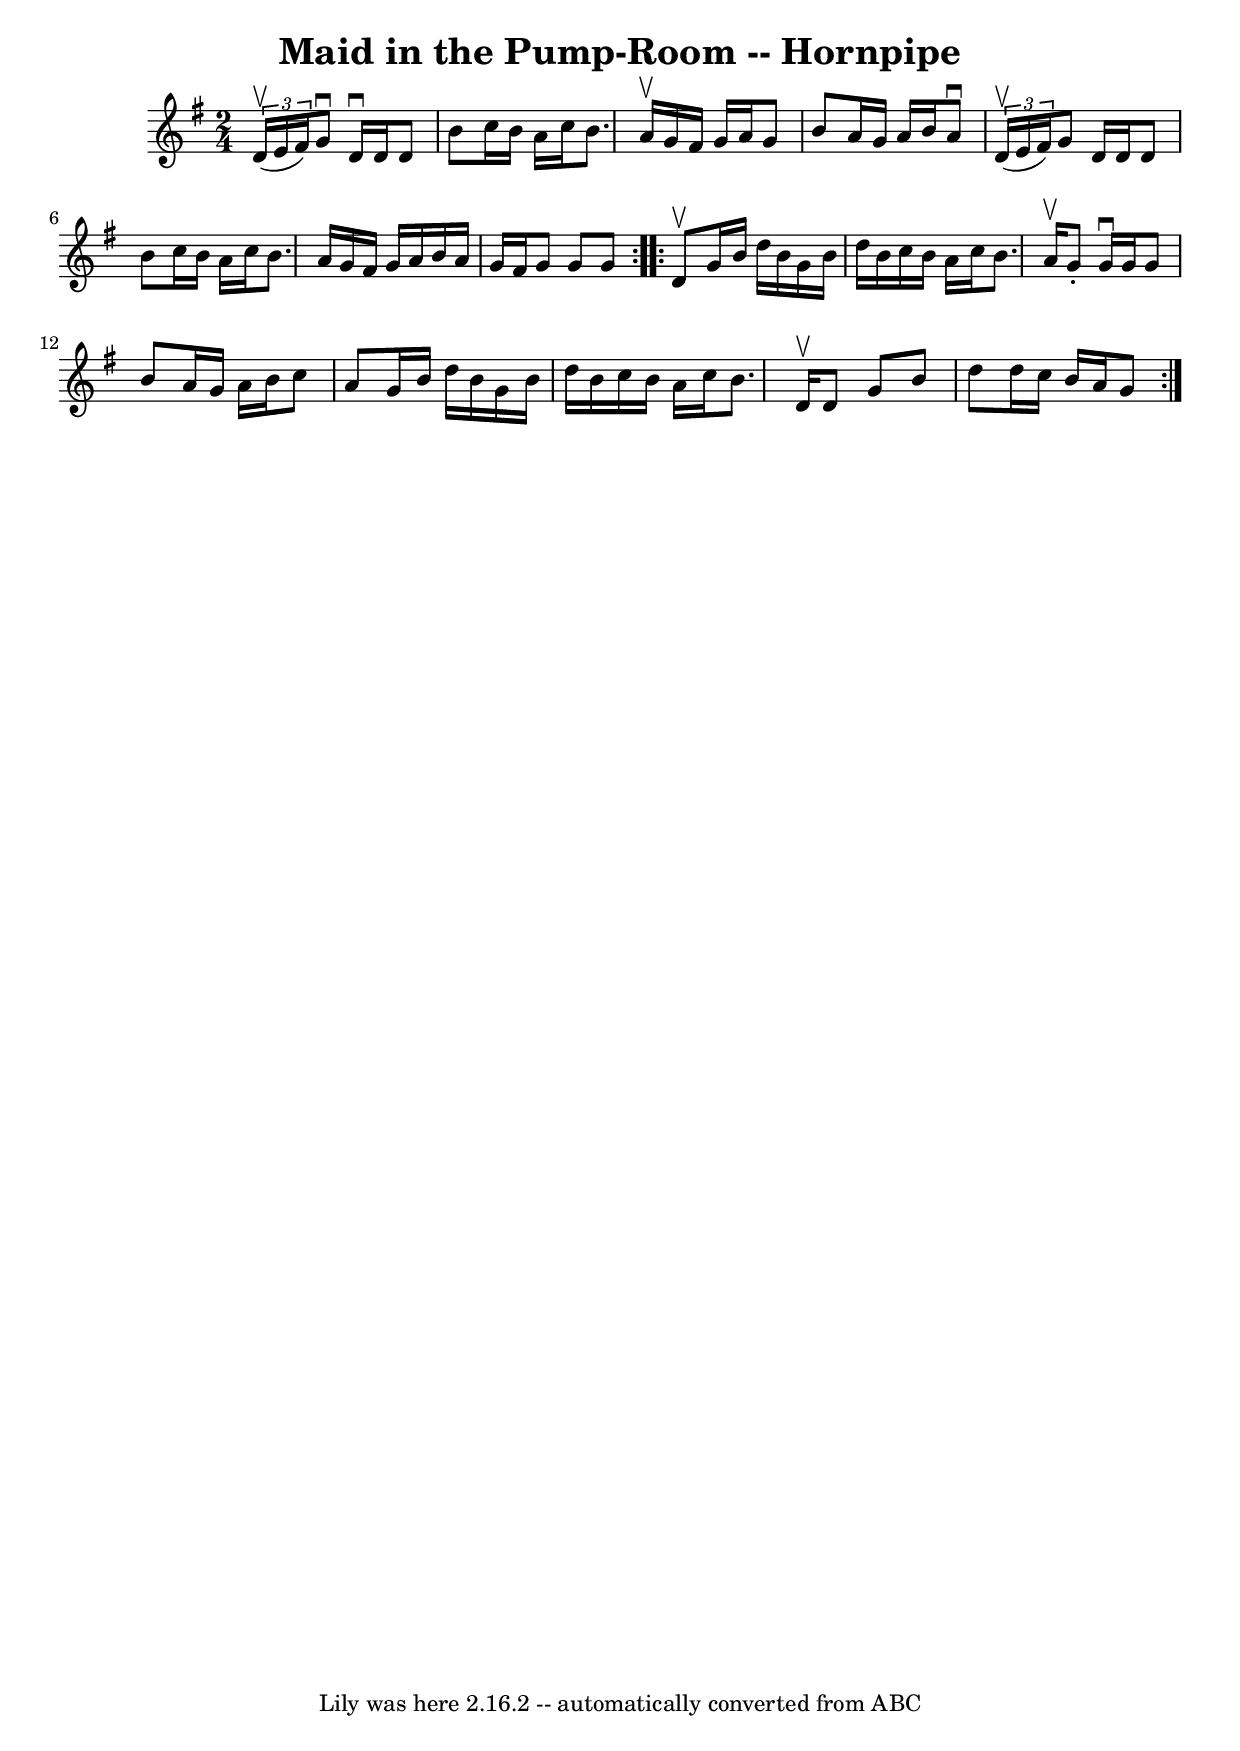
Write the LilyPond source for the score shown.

\version "2.7.40"
\include "Mammoth.ily"
\header {
	book = "Cole's 1000 Fiddle Tunes"
	crossRefNumber = "1"
	footnotes = ""
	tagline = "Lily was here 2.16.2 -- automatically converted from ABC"
	title = "Maid in the Pump-Room -- Hornpipe"
}
voicedefault =  {
\set Score.defaultBarType = "empty"

\repeat volta 2 {
\time 2/4 \key g \major   \times 2/3 { d'16 (^\upbow e'16 fis'16) } 
|
 g'8^\downbow d'16^\downbow d'16 d'8 b'8  |
   
c''16 b'16 a'16 c''16 b'8. a'16^\upbow |
 g'16    
fis'16 g'16 a'16 g'8 b'8  |
 a'16 g'16 a'16 b'16   
 a'8^\downbow   \times 2/3 { d'16 (^\upbow e'16 fis'16) } |
   
 g'8 d'16 d'16 d'8 b'8  |
 c''16 b'16 a'16 c''16  
 b'8. a'16  |
 g'16 fis'16 g'16 a'16 b'16 a'16    
g'16 fis'16  |
 g'8 g'8 g'8  }     \repeat volta 2 { d'8 
^\upbow |
 g'16 b'16 d''16 b'16 g'16 b'16 d''16    
b'16  |
 c''16 b'16 a'16 c''16 b'8. a'16^\upbow 
|
 g'8 -. g'16^\downbow g'16 g'8 b'8  |
 a'16    
g'16 a'16 b'16 c''8 a'8  |
 g'16 b'16 d''16 b'16 
 g'16 b'16 d''16 b'16  |
 c''16 b'16 a'16 c''16    
b'8. d'16^\upbow |
 d'8 g'8 b'8 d''8  |
 d''16    
c''16 b'16 a'16 g'8  }   
}

\score{
    <<

	\context Staff="default"
	{
	    \voicedefault 
	}

    >>
	\layout {
	}
	\midi {}
}
